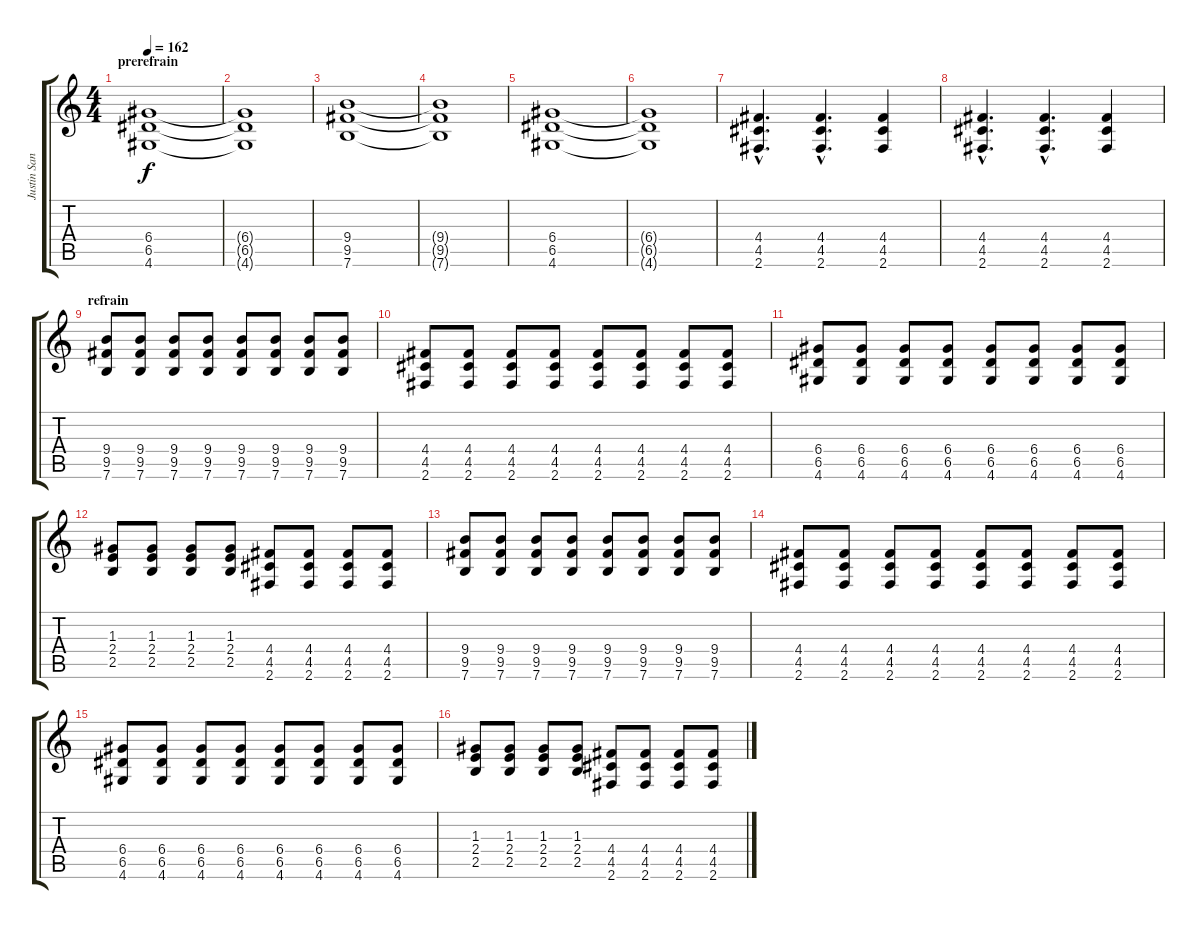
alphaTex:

\track ("Justin Sane" "Justin San") {instrument distortionguitar}
\staff {score tabs}
\tuning (E4 B3 G3 D3 A2 E2) {hide}
\ts (4 4)
\section ("" "prerefrain")
\tempo 162
\clef g2
\ks c
(6.4 6.5 4.6).1{dy f} |
(6.4{t} 6.5{t} 4.6{t}).1 |
(9.4 9.5 7.6).1 |
(9.4{t} 9.5{t} 7.6{t}).1 |
(6.4 6.5 4.6).1 |
(6.4{t} 6.5{t} 4.6{t}).1 |
(4.4{hac} 4.5{hac} 2.6{hac}).4{d} (4.4{hac} 4.5{hac} 2.6{hac}).4{d} (4.4 4.5 2.6).4 |
(4.4{hac} 4.5{hac} 2.6{hac}).4{d} (4.4{hac} 4.5{hac} 2.6{hac}).4{d} (4.4 4.5 2.6).4 |
\section ("" "refrain")
(9.4 9.5 7.6).8 (9.4 9.5 7.6).8 (9.4 9.5 7.6).8 (9.4 9.5 7.6).8 (9.4 9.5 7.6).8 (9.4 9.5 7.6).8 (9.4 9.5 7.6).8 (9.4 9.5 7.6).8 |
(4.4 4.5 2.6).8 (4.4 4.5 2.6).8 (4.4 4.5 2.6).8 (4.4 4.5 2.6).8 (4.4 4.5 2.6).8 (4.4 4.5 2.6).8 (4.4 4.5 2.6).8 (4.4 4.5 2.6).8 |
(6.4 6.5 4.6).8 (6.4 6.5 4.6).8 (6.4 6.5 4.6).8 (6.4 6.5 4.6).8 (6.4 6.5 4.6).8 (6.4 6.5 4.6).8 (6.4 6.5 4.6).8 (6.4 6.5 4.6).8 |
(1.3 2.4 2.5).8 (1.3 2.4 2.5).8 (1.3 2.4 2.5).8 (1.3 2.4 2.5).8 (4.4 4.5 2.6).8 (4.4 4.5 2.6).8 (4.4 4.5 2.6).8 (4.4 4.5 2.6).8 |
(9.4 9.5 7.6).8 (9.4 9.5 7.6).8 (9.4 9.5 7.6).8 (9.4 9.5 7.6).8 (9.4 9.5 7.6).8 (9.4 9.5 7.6).8 (9.4 9.5 7.6).8 (9.4 9.5 7.6).8 |
(4.4 4.5 2.6).8 (4.4 4.5 2.6).8 (4.4 4.5 2.6).8 (4.4 4.5 2.6).8 (4.4 4.5 2.6).8 (4.4 4.5 2.6).8 (4.4 4.5 2.6).8 (4.4 4.5 2.6).8 |
(6.4 6.5 4.6).8 (6.4 6.5 4.6).8 (6.4 6.5 4.6).8 (6.4 6.5 4.6).8 (6.4 6.5 4.6).8 (6.4 6.5 4.6).8 (6.4 6.5 4.6).8 (6.4 6.5 4.6).8 |
(1.3 2.4 2.5).8 (1.3 2.4 2.5).8 (1.3 2.4 2.5).8 (1.3 2.4 2.5).8 (4.4 4.5 2.6).8 (4.4 4.5 2.6).8 (4.4 4.5 2.6).8 (4.4 4.5 2.6).8
